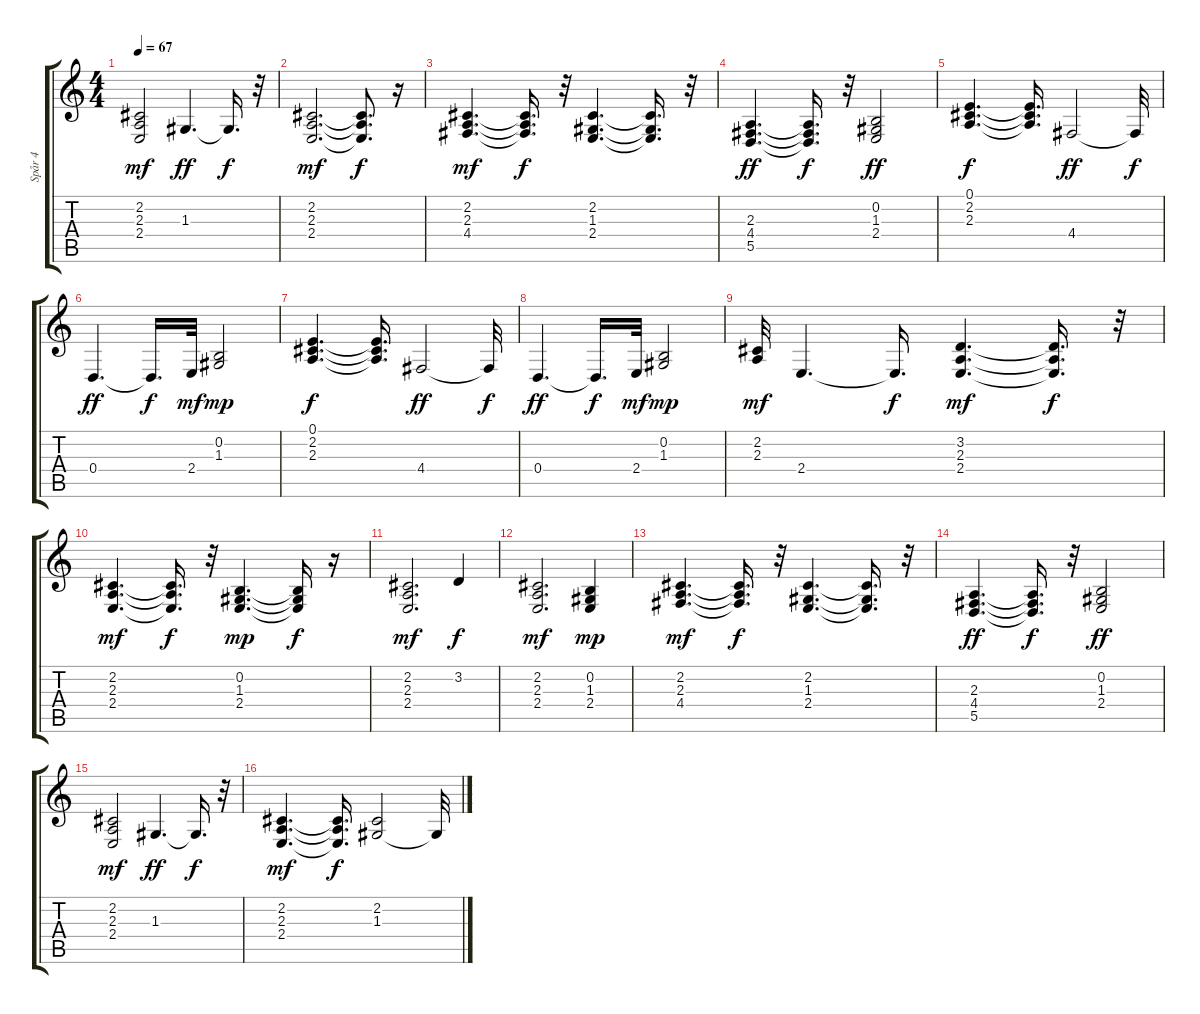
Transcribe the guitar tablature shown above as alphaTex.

\track ("Spår 4" "Spår 4") {instrument stringensemble2}
\staff {score tabs}
\tuning (E4 B3 G3 D3 A2 E2) {hide}
\ts (4 4)
\tempo 67
\clef g2
\ks c
(2.2 2.3 2.4).2{dy mf} 1.3.4{d dy ff} 1.3{t}.16{d dy f} r.32 |
(2.2 2.3 2.4).2{d dy mf} (2.2{t} 2.3{t} 2.4{t}).8{d dy f} r.16 |
(2.2 2.3 4.4).4{d dy mf} (2.2{t} 2.3{t} 4.4{t}).16{d dy f} r.32 (2.2 1.3 2.4).4{d} (2.2{t} 1.3{t} 2.4{t}).16{d} r.32 |
(2.3 4.4 5.5).4{d dy ff} (2.3{t} 4.4{t} 5.5{t}).16{d dy f} r.32 (0.2 1.3 2.4).2{dy ff} |
(0.1 2.2 2.3).4{d dy f} (0.1{t} 2.2{t} 2.3{t}).16{d} 4.4.2{dy ff} 4.4{t}.32{dy f} |
0.4.4{d dy ff} 0.4{t}.16{d dy f} 2.4.32{dy mf} (0.2 1.3).2{dy mp} |
(0.1 2.2 2.3).4{d dy f} (0.1{t} 2.2{t} 2.3{t}).16{d} 4.4.2{dy ff} 4.4{t}.32{dy f} |
0.4.4{d dy ff} 0.4{t}.16{d dy f} 2.4.32{dy mf} (0.2 1.3).2{dy mp} |
(2.2 2.3).32{dy mf} 2.4.4{d} 2.4{t}.16{d dy f} (3.2 2.3 2.4).4{d dy mf} (3.2{t} 2.3{t} 2.4{t}).16{d dy f} r.32 |
(2.2 2.3 2.4).4{d dy mf} (2.2{t} 2.3{t} 2.4{t}).16{d dy f} r.32 (0.2 1.3 2.4).4{d dy mp} (0.2{t} 1.3{t} 2.4{t}).16{dy f} r.16 |
(2.2 2.3 2.4).2{d dy mf} 3.2.4{dy f} |
(2.2 2.3 2.4).2{d dy mf} (0.2 1.3 2.4).4{dy mp} |
(2.2 2.3 4.4).4{d dy mf} (2.2{t} 2.3{t} 4.4{t}).16{d dy f} r.32 (2.2 1.3 2.4).4{d} (2.2{t} 1.3{t} 2.4{t}).16{d} r.32 |
(2.3 4.4 5.5).4{d dy ff} (2.3{t} 4.4{t} 5.5{t}).16{d dy f} r.32 (0.2 1.3 2.4).2{dy ff} |
(2.2 2.3 2.4).2{dy mf} 1.3.4{d dy ff} 1.3{t}.16{d dy f} r.32 |
(2.2 2.3 2.4).4{d dy mf} (2.2{t} 2.3{t} 2.4{t}).16{d dy f} (2.2 1.3).2 1.3{t}.32
